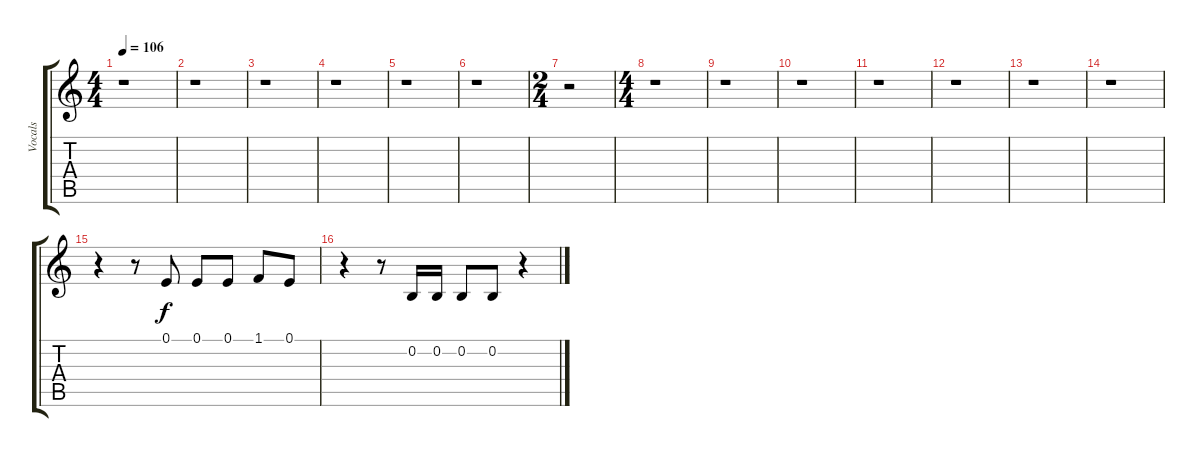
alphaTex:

\track ("Vocals" "Vocals") {instrument lead1square}
\staff {score tabs}
\tuning (E4 B3 G3 D3 A2 E2) {hide}
\ts (4 4)
\tempo 106
\clef g2
\ks c
r.1{dy f instrument lead1square} |
r.1 |
r.1 |
r.1 |
r.1 |
r.1 |
\ts (2 4)
r.2 |
\ts (4 4)
r.1 |
r.1 |
r.1 |
r.1 |
r.1 |
r.1 |
r.1 |
r.4 r.8 0.1.8 0.1.8 0.1.8 1.1.8 0.1.8 |
r.4 r.8 0.2.16 0.2.16 0.2.8 0.2.8 r.4
